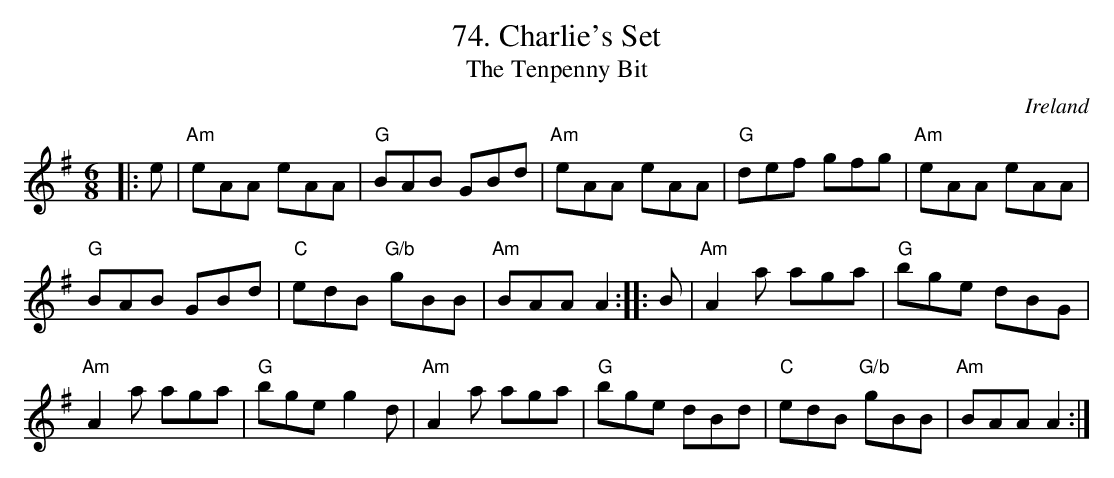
X:1
T:74. Charlie's Set
T: The Tenpenny Bit
O: Ireland
M: 6/8
L: 1/8
K: G
|:e|\
"Am"eAA eAA|"G"BAB GBd|"Am"eAA eAA|"G"def gfg|\
"Am"eAA eAA|
"G"BAB GBd|"C"edB "G/b"gBB|"Am"BAA A2::\
B|\
"Am"A2a aga|"G"bge dBG|
"Am"A2a aga|"G"bge g2d|\
"Am"A2a aga|"G"bge dBd|"C"edB "G/b"gBB|"Am"BAA A2:|
